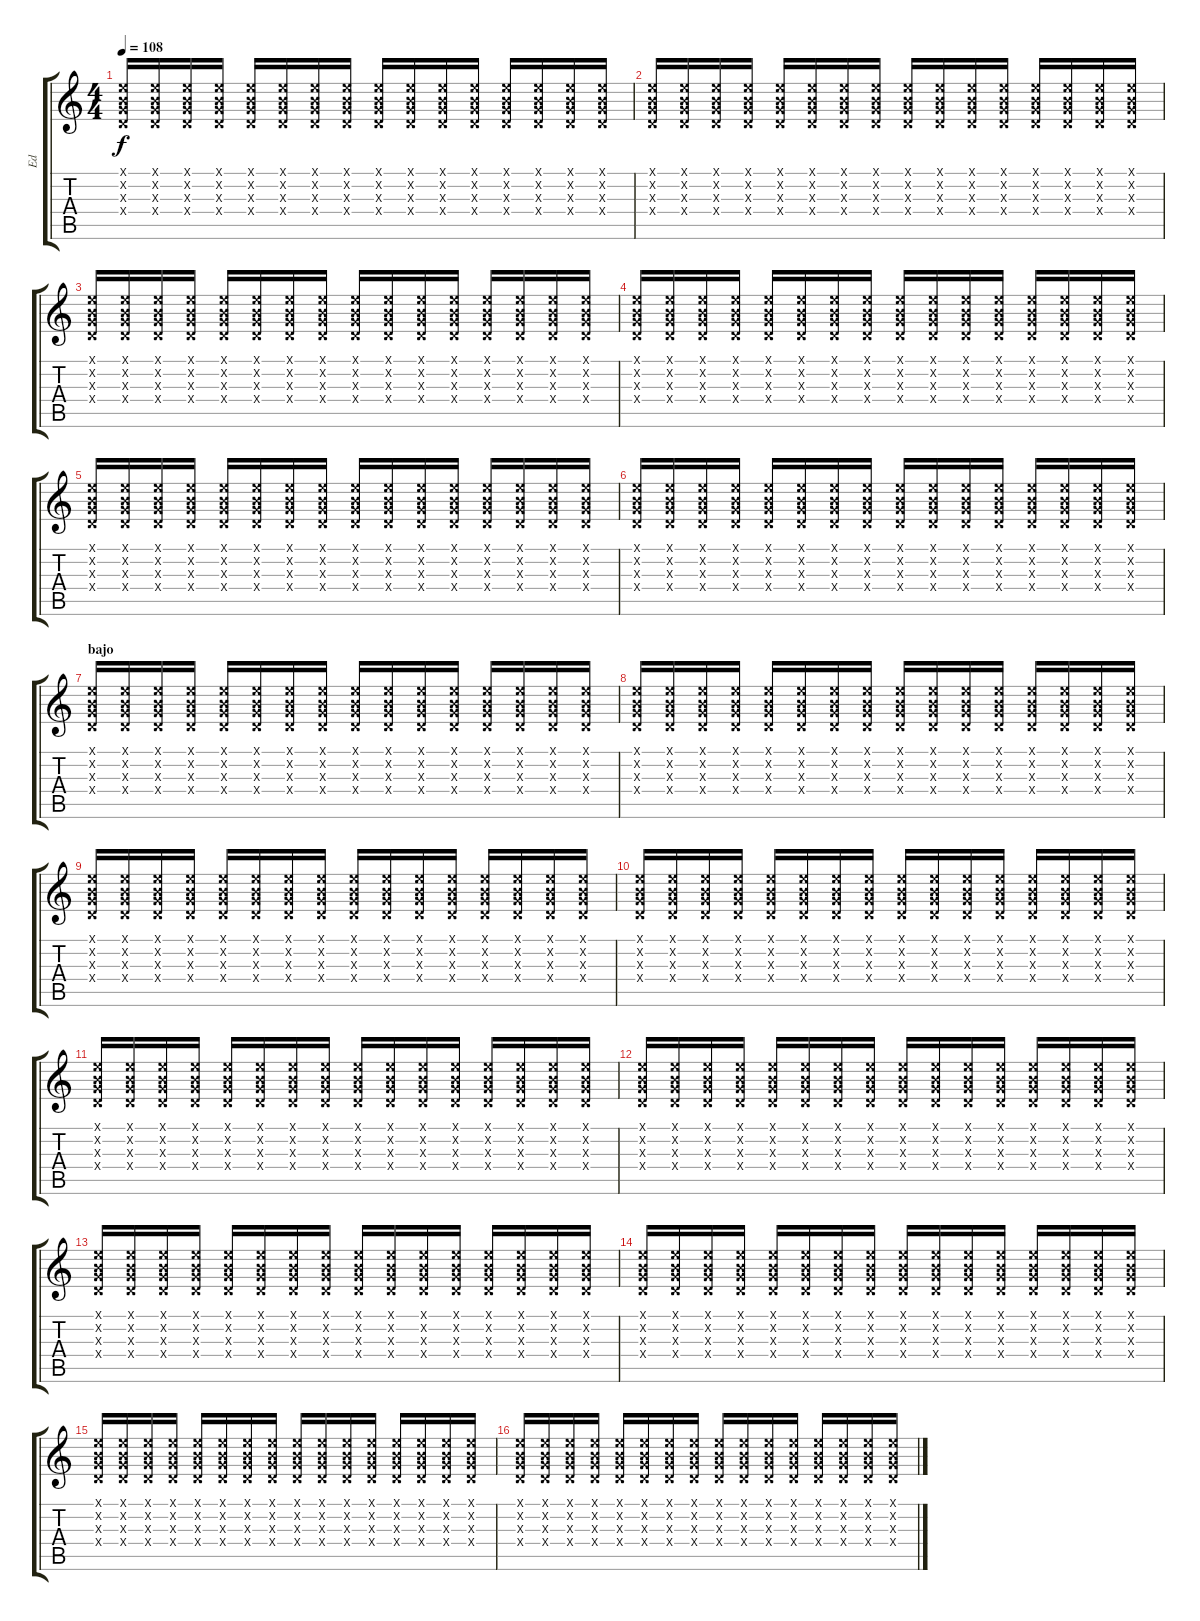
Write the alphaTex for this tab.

\track ("Ed" "Ed") {instrument electricguitarclean}
\staff {score tabs}
\tuning (E4 B3 G3 D3 A2 D2) {hide}
\ts (4 4)
\tempo 108
\clef g2
\ks c
(0.1{x} 0.2{x} 0.3{x} 0.4{x}).16{dy f} (0.1{x} 0.2{x} 0.3{x} 0.4{x}).16 (0.1{x} 0.2{x} 0.3{x} 0.4{x}).16 (0.1{x} 0.2{x} 0.3{x} 0.4{x}).16 (0.1{x} 0.2{x} 0.3{x} 0.4{x}).16 (0.1{x} 0.2{x} 0.3{x} 0.4{x}).16 (0.1{x} 0.2{x} 0.3{x} 0.4{x}).16 (0.1{x} 0.2{x} 0.3{x} 0.4{x}).16 (0.1{x} 0.2{x} 0.3{x} 0.4{x}).16 (0.1{x} 0.2{x} 0.3{x} 0.4{x}).16 (0.1{x} 0.2{x} 0.3{x} 0.4{x}).16 (0.1{x} 0.2{x} 0.3{x} 0.4{x}).16 (0.1{x} 0.2{x} 0.3{x} 0.4{x}).16 (0.1{x} 0.2{x} 0.3{x} 0.4{x}).16 (0.1{x} 0.2{x} 0.3{x} 0.4{x}).16 (0.1{x} 0.2{x} 0.3{x} 0.4{x}).16 |
(0.1{x} 0.2{x} 0.3{x} 0.4{x}).16 (0.1{x} 0.2{x} 0.3{x} 0.4{x}).16 (0.1{x} 0.2{x} 0.3{x} 0.4{x}).16 (0.1{x} 0.2{x} 0.3{x} 0.4{x}).16 (0.1{x} 0.2{x} 0.3{x} 0.4{x}).16 (0.1{x} 0.2{x} 0.3{x} 0.4{x}).16 (0.1{x} 0.2{x} 0.3{x} 0.4{x}).16 (0.1{x} 0.2{x} 0.3{x} 0.4{x}).16 (0.1{x} 0.2{x} 0.3{x} 0.4{x}).16 (0.1{x} 0.2{x} 0.3{x} 0.4{x}).16 (0.1{x} 0.2{x} 0.3{x} 0.4{x}).16 (0.1{x} 0.2{x} 0.3{x} 0.4{x}).16 (0.1{x} 0.2{x} 0.3{x} 0.4{x}).16 (0.1{x} 0.2{x} 0.3{x} 0.4{x}).16 (0.1{x} 0.2{x} 0.3{x} 0.4{x}).16 (0.1{x} 0.2{x} 0.3{x} 0.4{x}).16 |
(0.1{x} 0.2{x} 0.3{x} 0.4{x}).16 (0.1{x} 0.2{x} 0.3{x} 0.4{x}).16 (0.1{x} 0.2{x} 0.3{x} 0.4{x}).16 (0.1{x} 0.2{x} 0.3{x} 0.4{x}).16 (0.1{x} 0.2{x} 0.3{x} 0.4{x}).16 (0.1{x} 0.2{x} 0.3{x} 0.4{x}).16 (0.1{x} 0.2{x} 0.3{x} 0.4{x}).16 (0.1{x} 0.2{x} 0.3{x} 0.4{x}).16 (0.1{x} 0.2{x} 0.3{x} 0.4{x}).16 (0.1{x} 0.2{x} 0.3{x} 0.4{x}).16 (0.1{x} 0.2{x} 0.3{x} 0.4{x}).16 (0.1{x} 0.2{x} 0.3{x} 0.4{x}).16 (0.1{x} 0.2{x} 0.3{x} 0.4{x}).16 (0.1{x} 0.2{x} 0.3{x} 0.4{x}).16 (0.1{x} 0.2{x} 0.3{x} 0.4{x}).16 (0.1{x} 0.2{x} 0.3{x} 0.4{x}).16 |
(0.1{x} 0.2{x} 0.3{x} 0.4{x}).16 (0.1{x} 0.2{x} 0.3{x} 0.4{x}).16 (0.1{x} 0.2{x} 0.3{x} 0.4{x}).16 (0.1{x} 0.2{x} 0.3{x} 0.4{x}).16 (0.1{x} 0.2{x} 0.3{x} 0.4{x}).16 (0.1{x} 0.2{x} 0.3{x} 0.4{x}).16 (0.1{x} 0.2{x} 0.3{x} 0.4{x}).16 (0.1{x} 0.2{x} 0.3{x} 0.4{x}).16 (0.1{x} 0.2{x} 0.3{x} 0.4{x}).16 (0.1{x} 0.2{x} 0.3{x} 0.4{x}).16 (0.1{x} 0.2{x} 0.3{x} 0.4{x}).16 (0.1{x} 0.2{x} 0.3{x} 0.4{x}).16 (0.1{x} 0.2{x} 0.3{x} 0.4{x}).16 (0.1{x} 0.2{x} 0.3{x} 0.4{x}).16 (0.1{x} 0.2{x} 0.3{x} 0.4{x}).16 (0.1{x} 0.2{x} 0.3{x} 0.4{x}).16 |
(0.1{x} 0.2{x} 0.3{x} 0.4{x}).16 (0.1{x} 0.2{x} 0.3{x} 0.4{x}).16 (0.1{x} 0.2{x} 0.3{x} 0.4{x}).16 (0.1{x} 0.2{x} 0.3{x} 0.4{x}).16 (0.1{x} 0.2{x} 0.3{x} 0.4{x}).16 (0.1{x} 0.2{x} 0.3{x} 0.4{x}).16 (0.1{x} 0.2{x} 0.3{x} 0.4{x}).16 (0.1{x} 0.2{x} 0.3{x} 0.4{x}).16 (0.1{x} 0.2{x} 0.3{x} 0.4{x}).16 (0.1{x} 0.2{x} 0.3{x} 0.4{x}).16 (0.1{x} 0.2{x} 0.3{x} 0.4{x}).16 (0.1{x} 0.2{x} 0.3{x} 0.4{x}).16 (0.1{x} 0.2{x} 0.3{x} 0.4{x}).16 (0.1{x} 0.2{x} 0.3{x} 0.4{x}).16 (0.1{x} 0.2{x} 0.3{x} 0.4{x}).16 (0.1{x} 0.2{x} 0.3{x} 0.4{x}).16 |
(0.1{x} 0.2{x} 0.3{x} 0.4{x}).16 (0.1{x} 0.2{x} 0.3{x} 0.4{x}).16 (0.1{x} 0.2{x} 0.3{x} 0.4{x}).16 (0.1{x} 0.2{x} 0.3{x} 0.4{x}).16 (0.1{x} 0.2{x} 0.3{x} 0.4{x}).16 (0.1{x} 0.2{x} 0.3{x} 0.4{x}).16 (0.1{x} 0.2{x} 0.3{x} 0.4{x}).16 (0.1{x} 0.2{x} 0.3{x} 0.4{x}).16 (0.1{x} 0.2{x} 0.3{x} 0.4{x}).16 (0.1{x} 0.2{x} 0.3{x} 0.4{x}).16 (0.1{x} 0.2{x} 0.3{x} 0.4{x}).16 (0.1{x} 0.2{x} 0.3{x} 0.4{x}).16 (0.1{x} 0.2{x} 0.3{x} 0.4{x}).16 (0.1{x} 0.2{x} 0.3{x} 0.4{x}).16 (0.1{x} 0.2{x} 0.3{x} 0.4{x}).16 (0.1{x} 0.2{x} 0.3{x} 0.4{x}).16 |
\section ("" "bajo")
(0.1{x} 0.2{x} 0.3{x} 0.4{x}).16 (0.1{x} 0.2{x} 0.3{x} 0.4{x}).16 (0.1{x} 0.2{x} 0.3{x} 0.4{x}).16 (0.1{x} 0.2{x} 0.3{x} 0.4{x}).16 (0.1{x} 0.2{x} 0.3{x} 0.4{x}).16 (0.1{x} 0.2{x} 0.3{x} 0.4{x}).16 (0.1{x} 0.2{x} 0.3{x} 0.4{x}).16 (0.1{x} 0.2{x} 0.3{x} 0.4{x}).16 (0.1{x} 0.2{x} 0.3{x} 0.4{x}).16 (0.1{x} 0.2{x} 0.3{x} 0.4{x}).16 (0.1{x} 0.2{x} 0.3{x} 0.4{x}).16 (0.1{x} 0.2{x} 0.3{x} 0.4{x}).16 (0.1{x} 0.2{x} 0.3{x} 0.4{x}).16 (0.1{x} 0.2{x} 0.3{x} 0.4{x}).16 (0.1{x} 0.2{x} 0.3{x} 0.4{x}).16 (0.1{x} 0.2{x} 0.3{x} 0.4{x}).16 |
(0.1{x} 0.2{x} 0.3{x} 0.4{x}).16 (0.1{x} 0.2{x} 0.3{x} 0.4{x}).16 (0.1{x} 0.2{x} 0.3{x} 0.4{x}).16 (0.1{x} 0.2{x} 0.3{x} 0.4{x}).16 (0.1{x} 0.2{x} 0.3{x} 0.4{x}).16 (0.1{x} 0.2{x} 0.3{x} 0.4{x}).16 (0.1{x} 0.2{x} 0.3{x} 0.4{x}).16 (0.1{x} 0.2{x} 0.3{x} 0.4{x}).16 (0.1{x} 0.2{x} 0.3{x} 0.4{x}).16 (0.1{x} 0.2{x} 0.3{x} 0.4{x}).16 (0.1{x} 0.2{x} 0.3{x} 0.4{x}).16 (0.1{x} 0.2{x} 0.3{x} 0.4{x}).16 (0.1{x} 0.2{x} 0.3{x} 0.4{x}).16 (0.1{x} 0.2{x} 0.3{x} 0.4{x}).16 (0.1{x} 0.2{x} 0.3{x} 0.4{x}).16 (0.1{x} 0.2{x} 0.3{x} 0.4{x}).16 |
(0.1{x} 0.2{x} 0.3{x} 0.4{x}).16 (0.1{x} 0.2{x} 0.3{x} 0.4{x}).16 (0.1{x} 0.2{x} 0.3{x} 0.4{x}).16 (0.1{x} 0.2{x} 0.3{x} 0.4{x}).16 (0.1{x} 0.2{x} 0.3{x} 0.4{x}).16 (0.1{x} 0.2{x} 0.3{x} 0.4{x}).16 (0.1{x} 0.2{x} 0.3{x} 0.4{x}).16 (0.1{x} 0.2{x} 0.3{x} 0.4{x}).16 (0.1{x} 0.2{x} 0.3{x} 0.4{x}).16 (0.1{x} 0.2{x} 0.3{x} 0.4{x}).16 (0.1{x} 0.2{x} 0.3{x} 0.4{x}).16 (0.1{x} 0.2{x} 0.3{x} 0.4{x}).16 (0.1{x} 0.2{x} 0.3{x} 0.4{x}).16 (0.1{x} 0.2{x} 0.3{x} 0.4{x}).16 (0.1{x} 0.2{x} 0.3{x} 0.4{x}).16 (0.1{x} 0.2{x} 0.3{x} 0.4{x}).16 |
(0.1{x} 0.2{x} 0.3{x} 0.4{x}).16 (0.1{x} 0.2{x} 0.3{x} 0.4{x}).16 (0.1{x} 0.2{x} 0.3{x} 0.4{x}).16 (0.1{x} 0.2{x} 0.3{x} 0.4{x}).16 (0.1{x} 0.2{x} 0.3{x} 0.4{x}).16 (0.1{x} 0.2{x} 0.3{x} 0.4{x}).16 (0.1{x} 0.2{x} 0.3{x} 0.4{x}).16 (0.1{x} 0.2{x} 0.3{x} 0.4{x}).16 (0.1{x} 0.2{x} 0.3{x} 0.4{x}).16 (0.1{x} 0.2{x} 0.3{x} 0.4{x}).16 (0.1{x} 0.2{x} 0.3{x} 0.4{x}).16 (0.1{x} 0.2{x} 0.3{x} 0.4{x}).16 (0.1{x} 0.2{x} 0.3{x} 0.4{x}).16 (0.1{x} 0.2{x} 0.3{x} 0.4{x}).16 (0.1{x} 0.2{x} 0.3{x} 0.4{x}).16 (0.1{x} 0.2{x} 0.3{x} 0.4{x}).16 |
(0.1{x} 0.2{x} 0.3{x} 0.4{x}).16 (0.1{x} 0.2{x} 0.3{x} 0.4{x}).16 (0.1{x} 0.2{x} 0.3{x} 0.4{x}).16 (0.1{x} 0.2{x} 0.3{x} 0.4{x}).16 (0.1{x} 0.2{x} 0.3{x} 0.4{x}).16 (0.1{x} 0.2{x} 0.3{x} 0.4{x}).16 (0.1{x} 0.2{x} 0.3{x} 0.4{x}).16 (0.1{x} 0.2{x} 0.3{x} 0.4{x}).16 (0.1{x} 0.2{x} 0.3{x} 0.4{x}).16 (0.1{x} 0.2{x} 0.3{x} 0.4{x}).16 (0.1{x} 0.2{x} 0.3{x} 0.4{x}).16 (0.1{x} 0.2{x} 0.3{x} 0.4{x}).16 (0.1{x} 0.2{x} 0.3{x} 0.4{x}).16 (0.1{x} 0.2{x} 0.3{x} 0.4{x}).16 (0.1{x} 0.2{x} 0.3{x} 0.4{x}).16 (0.1{x} 0.2{x} 0.3{x} 0.4{x}).16 |
(0.1{x} 0.2{x} 0.3{x} 0.4{x}).16 (0.1{x} 0.2{x} 0.3{x} 0.4{x}).16 (0.1{x} 0.2{x} 0.3{x} 0.4{x}).16 (0.1{x} 0.2{x} 0.3{x} 0.4{x}).16 (0.1{x} 0.2{x} 0.3{x} 0.4{x}).16 (0.1{x} 0.2{x} 0.3{x} 0.4{x}).16 (0.1{x} 0.2{x} 0.3{x} 0.4{x}).16 (0.1{x} 0.2{x} 0.3{x} 0.4{x}).16 (0.1{x} 0.2{x} 0.3{x} 0.4{x}).16 (0.1{x} 0.2{x} 0.3{x} 0.4{x}).16 (0.1{x} 0.2{x} 0.3{x} 0.4{x}).16 (0.1{x} 0.2{x} 0.3{x} 0.4{x}).16 (0.1{x} 0.2{x} 0.3{x} 0.4{x}).16 (0.1{x} 0.2{x} 0.3{x} 0.4{x}).16 (0.1{x} 0.2{x} 0.3{x} 0.4{x}).16 (0.1{x} 0.2{x} 0.3{x} 0.4{x}).16 |
(0.1{x} 0.2{x} 0.3{x} 0.4{x}).16 (0.1{x} 0.2{x} 0.3{x} 0.4{x}).16 (0.1{x} 0.2{x} 0.3{x} 0.4{x}).16 (0.1{x} 0.2{x} 0.3{x} 0.4{x}).16 (0.1{x} 0.2{x} 0.3{x} 0.4{x}).16 (0.1{x} 0.2{x} 0.3{x} 0.4{x}).16 (0.1{x} 0.2{x} 0.3{x} 0.4{x}).16 (0.1{x} 0.2{x} 0.3{x} 0.4{x}).16 (0.1{x} 0.2{x} 0.3{x} 0.4{x}).16 (0.1{x} 0.2{x} 0.3{x} 0.4{x}).16 (0.1{x} 0.2{x} 0.3{x} 0.4{x}).16 (0.1{x} 0.2{x} 0.3{x} 0.4{x}).16 (0.1{x} 0.2{x} 0.3{x} 0.4{x}).16 (0.1{x} 0.2{x} 0.3{x} 0.4{x}).16 (0.1{x} 0.2{x} 0.3{x} 0.4{x}).16 (0.1{x} 0.2{x} 0.3{x} 0.4{x}).16 |
(0.1{x} 0.2{x} 0.3{x} 0.4{x}).16 (0.1{x} 0.2{x} 0.3{x} 0.4{x}).16 (0.1{x} 0.2{x} 0.3{x} 0.4{x}).16 (0.1{x} 0.2{x} 0.3{x} 0.4{x}).16 (0.1{x} 0.2{x} 0.3{x} 0.4{x}).16 (0.1{x} 0.2{x} 0.3{x} 0.4{x}).16 (0.1{x} 0.2{x} 0.3{x} 0.4{x}).16 (0.1{x} 0.2{x} 0.3{x} 0.4{x}).16 (0.1{x} 0.2{x} 0.3{x} 0.4{x}).16 (0.1{x} 0.2{x} 0.3{x} 0.4{x}).16 (0.1{x} 0.2{x} 0.3{x} 0.4{x}).16 (0.1{x} 0.2{x} 0.3{x} 0.4{x}).16 (0.1{x} 0.2{x} 0.3{x} 0.4{x}).16 (0.1{x} 0.2{x} 0.3{x} 0.4{x}).16 (0.1{x} 0.2{x} 0.3{x} 0.4{x}).16 (0.1{x} 0.2{x} 0.3{x} 0.4{x}).16 |
(0.1{x} 0.2{x} 0.3{x} 0.4{x}).16 (0.1{x} 0.2{x} 0.3{x} 0.4{x}).16 (0.1{x} 0.2{x} 0.3{x} 0.4{x}).16 (0.1{x} 0.2{x} 0.3{x} 0.4{x}).16 (0.1{x} 0.2{x} 0.3{x} 0.4{x}).16 (0.1{x} 0.2{x} 0.3{x} 0.4{x}).16 (0.1{x} 0.2{x} 0.3{x} 0.4{x}).16 (0.1{x} 0.2{x} 0.3{x} 0.4{x}).16 (0.1{x} 0.2{x} 0.3{x} 0.4{x}).16 (0.1{x} 0.2{x} 0.3{x} 0.4{x}).16 (0.1{x} 0.2{x} 0.3{x} 0.4{x}).16 (0.1{x} 0.2{x} 0.3{x} 0.4{x}).16 (0.1{x} 0.2{x} 0.3{x} 0.4{x}).16 (0.1{x} 0.2{x} 0.3{x} 0.4{x}).16 (0.1{x} 0.2{x} 0.3{x} 0.4{x}).16 (0.1{x} 0.2{x} 0.3{x} 0.4{x}).16 |
(0.1{x} 0.2{x} 0.3{x} 0.4{x}).16 (0.1{x} 0.2{x} 0.3{x} 0.4{x}).16 (0.1{x} 0.2{x} 0.3{x} 0.4{x}).16 (0.1{x} 0.2{x} 0.3{x} 0.4{x}).16 (0.1{x} 0.2{x} 0.3{x} 0.4{x}).16 (0.1{x} 0.2{x} 0.3{x} 0.4{x}).16 (0.1{x} 0.2{x} 0.3{x} 0.4{x}).16 (0.1{x} 0.2{x} 0.3{x} 0.4{x}).16 (0.1{x} 0.2{x} 0.3{x} 0.4{x}).16 (0.1{x} 0.2{x} 0.3{x} 0.4{x}).16 (0.1{x} 0.2{x} 0.3{x} 0.4{x}).16 (0.1{x} 0.2{x} 0.3{x} 0.4{x}).16 (0.1{x} 0.2{x} 0.3{x} 0.4{x}).16 (0.1{x} 0.2{x} 0.3{x} 0.4{x}).16 (0.1{x} 0.2{x} 0.3{x} 0.4{x}).16 (0.1{x} 0.2{x} 0.3{x} 0.4{x}).16
